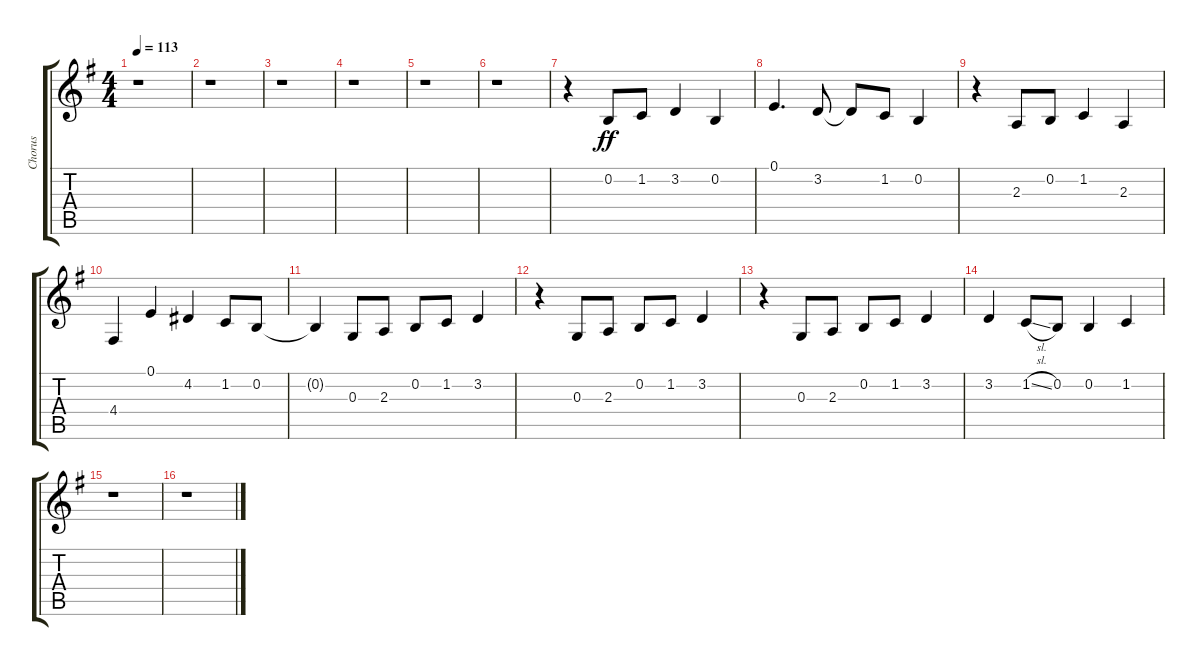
\track ("Chorus" "Chorus") {instrument voiceoohs}
\staff {score tabs}
\tuning (E4 B3 G3 D3 A2 E2) {hide}
\ts (4 4)
\tempo 113
\clef g2
\ks g
r.1{dy ff} |
r.1 |
r.1 |
r.1 |
r.1 |
r.1 |
r.4 0.2.8 1.2.8 3.2.4 0.2.4 |
0.1.4{d} 3.2.8 3.2{t}.8 1.2.8 0.2.4 |
r.4 2.3.8 0.2.8 1.2.4 2.3.4 |
4.4.4 0.1.4 4.2.4 1.2.8 0.2.8 |
0.2{t}.4 0.3.8 2.3.8 0.2.8 1.2.8 3.2.4 |
r.4 0.3.8 2.3.8 0.2.8 1.2.8 3.2.4 |
r.4 0.3.8 2.3.8 0.2.8 1.2.8 3.2.4 |
3.2.4 1.2{sl}.8 0.2.8 0.2.4 1.2.4 |
r.1 |
r.1
